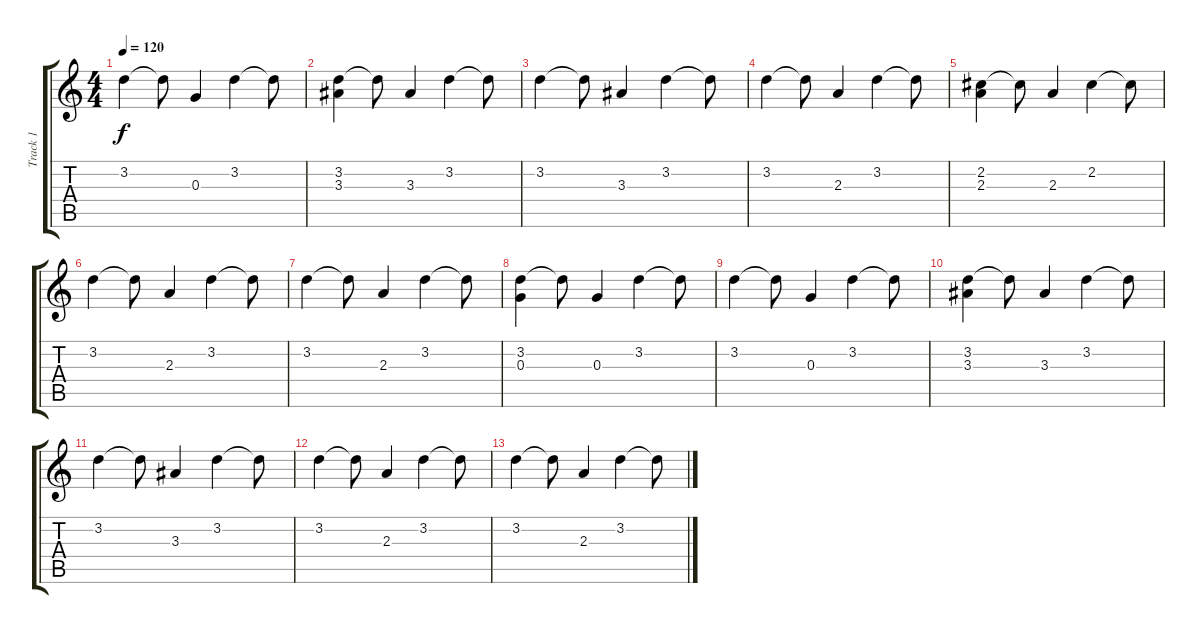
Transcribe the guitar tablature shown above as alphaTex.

\track ("Track 1" "Track 1") {instrument electricguitarjazz}
\staff {score tabs}
\tuning (E4 B3 G3 D3 A2 E2) {hide}
\ts (4 4)
\tempo 120
\clef g2
\ks c
3.2.4{dy f} 3.2{t}.8 0.3.4 3.2.4 3.2{t}.8 |
(3.2 3.3).4 3.2{t}.8 3.3.4 3.2.4 3.2{t}.8 |
3.2.4 3.2{t}.8 3.3.4 3.2.4 3.2{t}.8 |
3.2.4 3.2{t}.8 2.3.4 3.2.4 3.2{t}.8 |
(2.2 2.3).4 2.2{t}.8 2.3.4 2.2.4 2.2{t}.8 |
3.2.4 3.2{t}.8 2.3.4 3.2.4 3.2{t}.8 |
3.2.4 3.2{t}.8 2.3.4 3.2.4 3.2{t}.8 |
(3.2 0.3).4 3.2{t}.8 0.3.4 3.2.4 3.2{t}.8 |
3.2.4 3.2{t}.8 0.3.4 3.2.4 3.2{t}.8 |
(3.2 3.3).4 3.2{t}.8 3.3.4 3.2.4 3.2{t}.8 |
3.2.4 3.2{t}.8 3.3.4 3.2.4 3.2{t}.8 |
3.2.4 3.2{t}.8 2.3.4 3.2.4 3.2{t}.8 |
3.2.4 3.2{t}.8 2.3.4 3.2.4 3.2{t}.8
